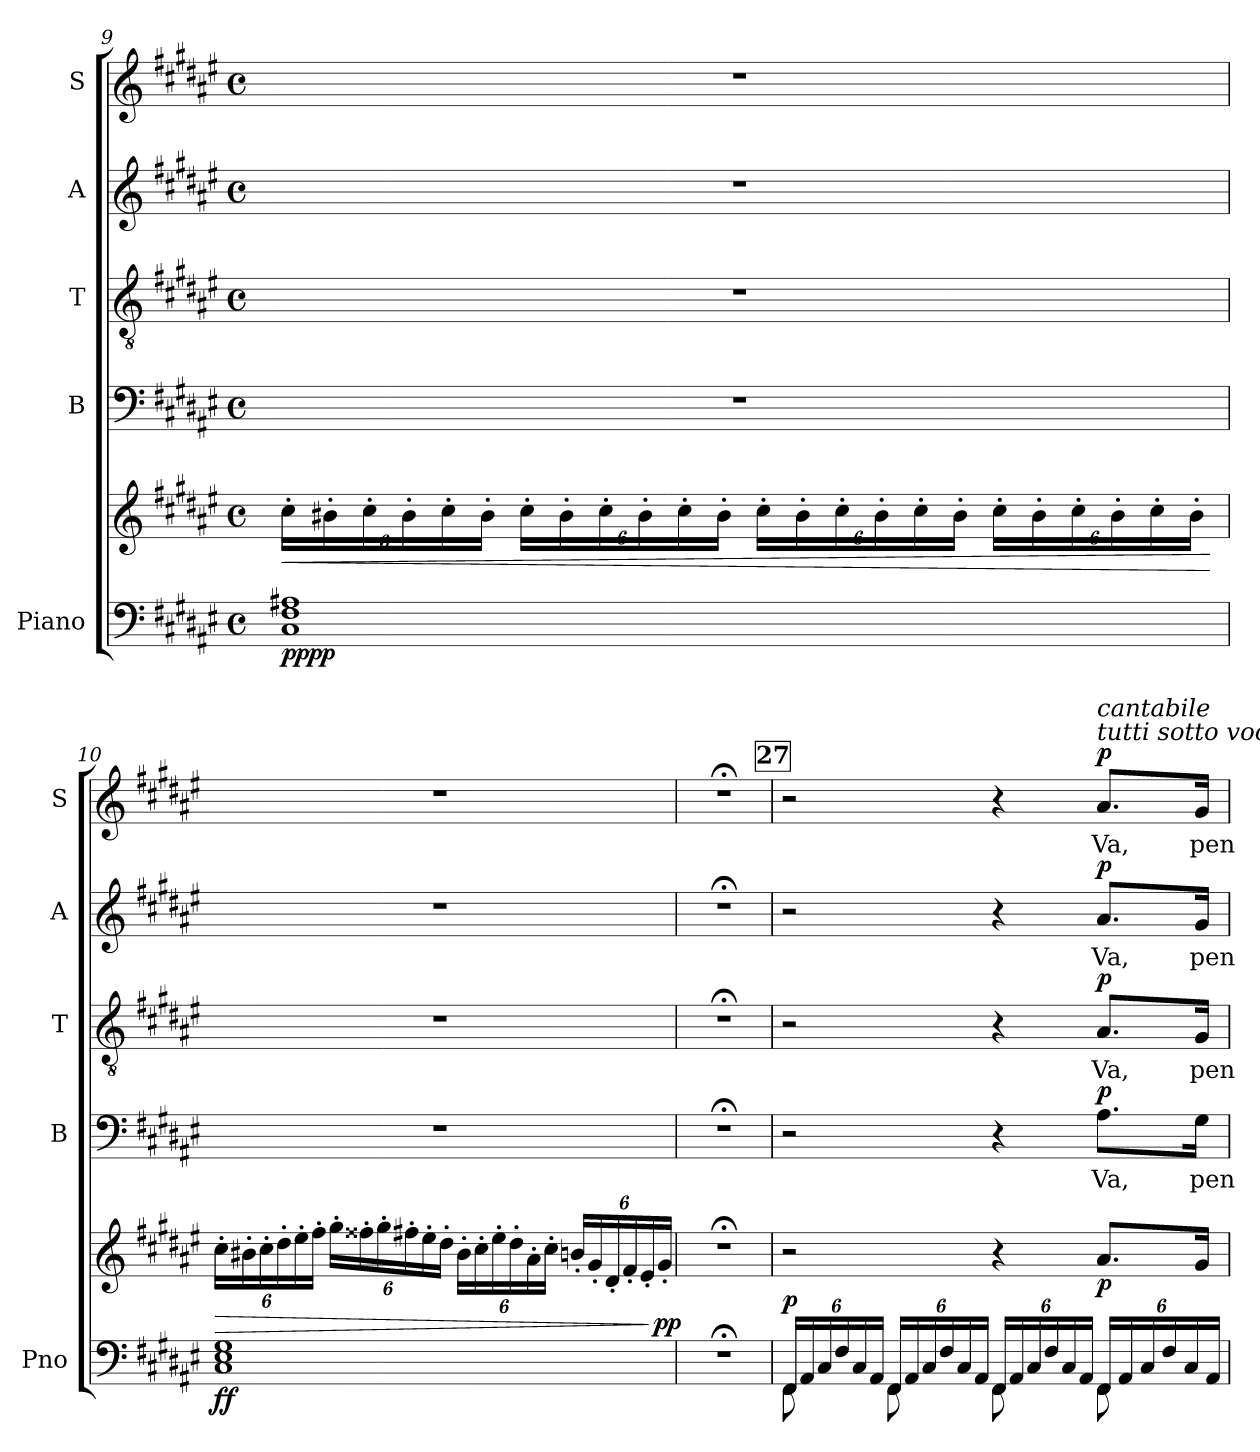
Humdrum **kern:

**kern	**kern	**dynam	**kern	**text	**dynam	**kern	**text	**dynam	**kern	**text	**dynam	**kern	**text	**dynam
*part5	*part5	*part5	*part4	*part4	*part4	*part3	*part3	*part3	*part2	*part2	*part2	*part1	*part1	*part1
*staff6	*staff5	*staff5/6	*staff4	*staff4	*staff4	*staff3	*staff3	*staff3	*staff2	*staff2	*staff2	*staff1	*staff1	*staff1
*I"Piano	*	*	*I"B	*	*	*I"T	*	*	*I"A	*	*	*I"S	*	*
*I'Pno	*	*	*I'B	*	*	*I'T	*	*	*I'A	*	*	*I'S	*	*
*clefF4	*clefG2	*	*clefF4	*	*	*clefGv2	*	*	*clefG2	*	*	*clefG2	*	*
*k[f#c#g#d#a#e#]	*k[f#c#g#d#a#e#]	*	*k[f#c#g#d#a#e#]	*	*	*k[f#c#g#d#a#e#]	*	*	*k[f#c#g#d#a#e#]	*	*	*k[f#c#g#d#a#e#]	*	*
*M4/4	*M4/4	*	*M4/4	*	*	*M4/4	*	*	*M4/4	*	*	*M4/4	*	*
*met(c)	*met(c)	*	*met(c)	*	*	*met(c)	*	*	*met(c)	*	*	*met(c)	*	*
*	*Xbrackettup	*	*	*	*	*	*	*	*	*	*	*	*	*
=9	=9	=9	=9	=9	=9	=9	=9	=9	=9	=9	=9	=9	=9	=9
!	!	!LO:HP:b	!	!	!	!	!	!	!	!	!	!	!	!
!	!	!LO:DY:n=1:b=2	!	!	!	!	!	!	!	!	!	!	!	!
!	!	!LO:DY:n=2:b	!	!	!	!	!	!	!	!	!	!	!	!
1C# 1F# 1A#X	24cc#'\LL	< pp pp	1r	.	.	1r	.	.	1r	.	.	1r	.	.
.	24b#X'\	.	.	.	.	.	.	.	.	.	.	.	.	.
.	24cc#'\	.	.	.	.	.	.	.	.	.	.	.	.	.
.	24b#'\	.	.	.	.	.	.	.	.	.	.	.	.	.
.	24cc#'\	.	.	.	.	.	.	.	.	.	.	.	.	.
.	24b#'\JJ	.	.	.	.	.	.	.	.	.	.	.	.	.
.	24cc#'\LL	.	.	.	.	.	.	.	.	.	.	.	.	.
.	24b#'\	.	.	.	.	.	.	.	.	.	.	.	.	.
.	24cc#'\	.	.	.	.	.	.	.	.	.	.	.	.	.
.	24b#'\	.	.	.	.	.	.	.	.	.	.	.	.	.
.	24cc#'\	.	.	.	.	.	.	.	.	.	.	.	.	.
.	24b#'\JJ	.	.	.	.	.	.	.	.	.	.	.	.	.
.	24cc#'\LL	.	.	.	.	.	.	.	.	.	.	.	.	.
.	24b#'\	.	.	.	.	.	.	.	.	.	.	.	.	.
.	24cc#'\	.	.	.	.	.	.	.	.	.	.	.	.	.
.	24b#'\	.	.	.	.	.	.	.	.	.	.	.	.	.
.	24cc#'\	.	.	.	.	.	.	.	.	.	.	.	.	.
.	24b#'\JJ	.	.	.	.	.	.	.	.	.	.	.	.	.
.	24cc#'\LL	.	.	.	.	.	.	.	.	.	.	.	.	.
.	24b#'\	.	.	.	.	.	.	.	.	.	.	.	.	.
.	24cc#'\	.	.	.	.	.	.	.	.	.	.	.	.	.
.	24b#'\	.	.	.	.	.	.	.	.	.	.	.	.	.
.	24cc#'\	.	.	.	.	.	.	.	.	.	.	.	.	.
.	24b#'\JJ	.	.	.	.	.	.	.	.	.	.	.	.	.
.	.	[	.	.	.	.	.	.	.	.	.	.	.	.
!!LO:PB:g=z
=10	=10	=10	=10	=10	=10	=10	=10	=10	=10	=10	=10	=10	=10	=10
!	!	!LO:HP:b	!	!	!	!	!	!	!	!	!	!	!	!
!	!	!LO:DY:n=1:b=2	!	!	!	!	!	!	!	!	!	!	!	!
!	!	!LO:DY:n=2:b	!	!	!	!	!	!	!	!	!	!	!	!
1C# 1E# 1G#	24cc#'\LL	> f f	1r	.	.	1r	.	.	1r	.	.	1r	.	.
.	24b#X'\	.	.	.	.	.	.	.	.	.	.	.	.	.
.	24cc#'\	.	.	.	.	.	.	.	.	.	.	.	.	.
.	24dd#'\	.	.	.	.	.	.	.	.	.	.	.	.	.
.	24ee#'\	.	.	.	.	.	.	.	.	.	.	.	.	.
.	24ff#'\JJ	.	.	.	.	.	.	.	.	.	.	.	.	.
.	24gg#'\LL	.	.	.	.	.	.	.	.	.	.	.	.	.
.	24ff##X'\	.	.	.	.	.	.	.	.	.	.	.	.	.
.	24gg#'\	.	.	.	.	.	.	.	.	.	.	.	.	.
.	24ff#X'\	.	.	.	.	.	.	.	.	.	.	.	.	.
.	24ee#'\	.	.	.	.	.	.	.	.	.	.	.	.	.
.	24dd#'\JJ	.	.	.	.	.	.	.	.	.	.	.	.	.
.	24b#'\LL	.	.	.	.	.	.	.	.	.	.	.	.	.
.	24cc#'\	.	.	.	.	.	.	.	.	.	.	.	.	.
.	24ee#'\	.	.	.	.	.	.	.	.	.	.	.	.	.
.	24dd#'\	.	.	.	.	.	.	.	.	.	.	.	.	.
.	24a#'\	.	.	.	.	.	.	.	.	.	.	.	.	.
.	24cc#'\JJ	.	.	.	.	.	.	.	.	.	.	.	.	.
.	24bn'/LL	.	.	.	.	.	.	.	.	.	.	.	.	.
.	24g#'/	.	.	.	.	.	.	.	.	.	.	.	.	.
.	24d#'/	.	.	.	.	.	.	.	.	.	.	.	.	.
.	24f#'/	.	.	.	.	.	.	.	.	.	.	.	.	.
.	24e#'/	.	.	.	.	.	.	.	.	.	.	.	.	.
!	!	!LO:DY:n=3:b	!	!	!	!	!	!	!	!	!	!	!	!
.	24g#'/JJ	] pp	.	.	.	.	.	.	.	.	.	.	.	.
=11	=11	=11	=11	=11	=11	=11	=11	=11	=11	=11	=11	=11	=11	=11
1r;<	1r;<	.	1r;<	.	.	1r;<	.	.	1r;<	.	.	1r;<	.	.
!!LO:REH:place=s1:a:B:fs=14:t=27
=12	=12	=12	=12	=12	=12	=12	=12	=12	=12	=12	=12	=12	=12	=12
*Xbrackettup	*	*	*	*	*	*	*	*	*	*	*	*	*	*
*^	*	*	*	*	*	*	*	*	*	*	*	*	*	*
!	!	!	!LO:DY:a=2	!	!	!	!	!	!	!	!	!	!	!	!
24FF#/LL	8FF#\	2r	p	2r	.	.	2r	.	.	2r	.	.	2r	.	.
24AA#/	.	.	.	.	.	.	.	.	.	.	.	.	.	.	.
24C#/	.	.	.	.	.	.	.	.	.	.	.	.	.	.	.
24F#/	8ryy	.	.	.	.	.	.	.	.	.	.	.	.	.	.
24C#/	.	.	.	.	.	.	.	.	.	.	.	.	.	.	.
24AA#/JJ	.	.	.	.	.	.	.	.	.	.	.	.	.	.	.
24FF#/LL	8FF#\	.	.	.	.	.	.	.	.	.	.	.	.	.	.
24AA#/	.	.	.	.	.	.	.	.	.	.	.	.	.	.	.
24C#/	.	.	.	.	.	.	.	.	.	.	.	.	.	.	.
24F#/	8ryy	.	.	.	.	.	.	.	.	.	.	.	.	.	.
24C#/	.	.	.	.	.	.	.	.	.	.	.	.	.	.	.
24AA#/JJ	.	.	.	.	.	.	.	.	.	.	.	.	.	.	.
24FF#/LL	8FF#\	4r	.	4r	.	.	4r	.	.	4r	.	.	4r	.	.
24AA#/	.	.	.	.	.	.	.	.	.	.	.	.	.	.	.
24C#/	.	.	.	.	.	.	.	.	.	.	.	.	.	.	.
24F#/	8ryy	.	.	.	.	.	.	.	.	.	.	.	.	.	.
24C#/	.	.	.	.	.	.	.	.	.	.	.	.	.	.	.
24AA#/JJ	.	.	.	.	.	.	.	.	.	.	.	.	.	.	.
!	!	!	!	!	!	!	!	!	!	!	!	!	!LO:TX:a:i:t=tutti sotto voce	!	!
!	!	!	!	!	!	!	!	!	!	!	!	!	!LO:TX:a:i:t=cantabile	!	!
!	!	!	!LO:DY:b	!	!	!LO:DY:a	!	!	!LO:DY:a	!	!	!LO:DY:a	!	!	!LO:DY:a
24FF#/LL	8FF#\	8.a#/L	p	8.A#\L	Va,	p	8.A#/L	Va,	p	8.a#/L	Va,	p	8.a#/L	Va,	p
24AA#/	.	.	.	.	.	.	.	.	.	.	.	.	.	.	.
24C#/	.	.	.	.	.	.	.	.	.	.	.	.	.	.	.
24F#/	8ryy	.	.	.	.	.	.	.	.	.	.	.	.	.	.
24C#/	.	.	.	.	.	.	.	.	.	.	.	.	.	.	.
.	.	16g#/Jk	.	16G#\Jk	pen-	.	16G#/Jk	pen-	.	16g#/Jk	pen-	.	16g#/Jk	pen-	.
24AA#/JJ	.	.	.	.	.	.	.	.	.	.	.	.	.	.	.
*v	*v	*	*	*	*	*	*	*	*	*	*	*	*	*	*
=	=	=	=	=	=	=	=	=	=	=	=	=	=	=
*-	*-	*-	*-	*-	*-	*-	*-	*-	*-	*-	*-	*-	*-	*-
